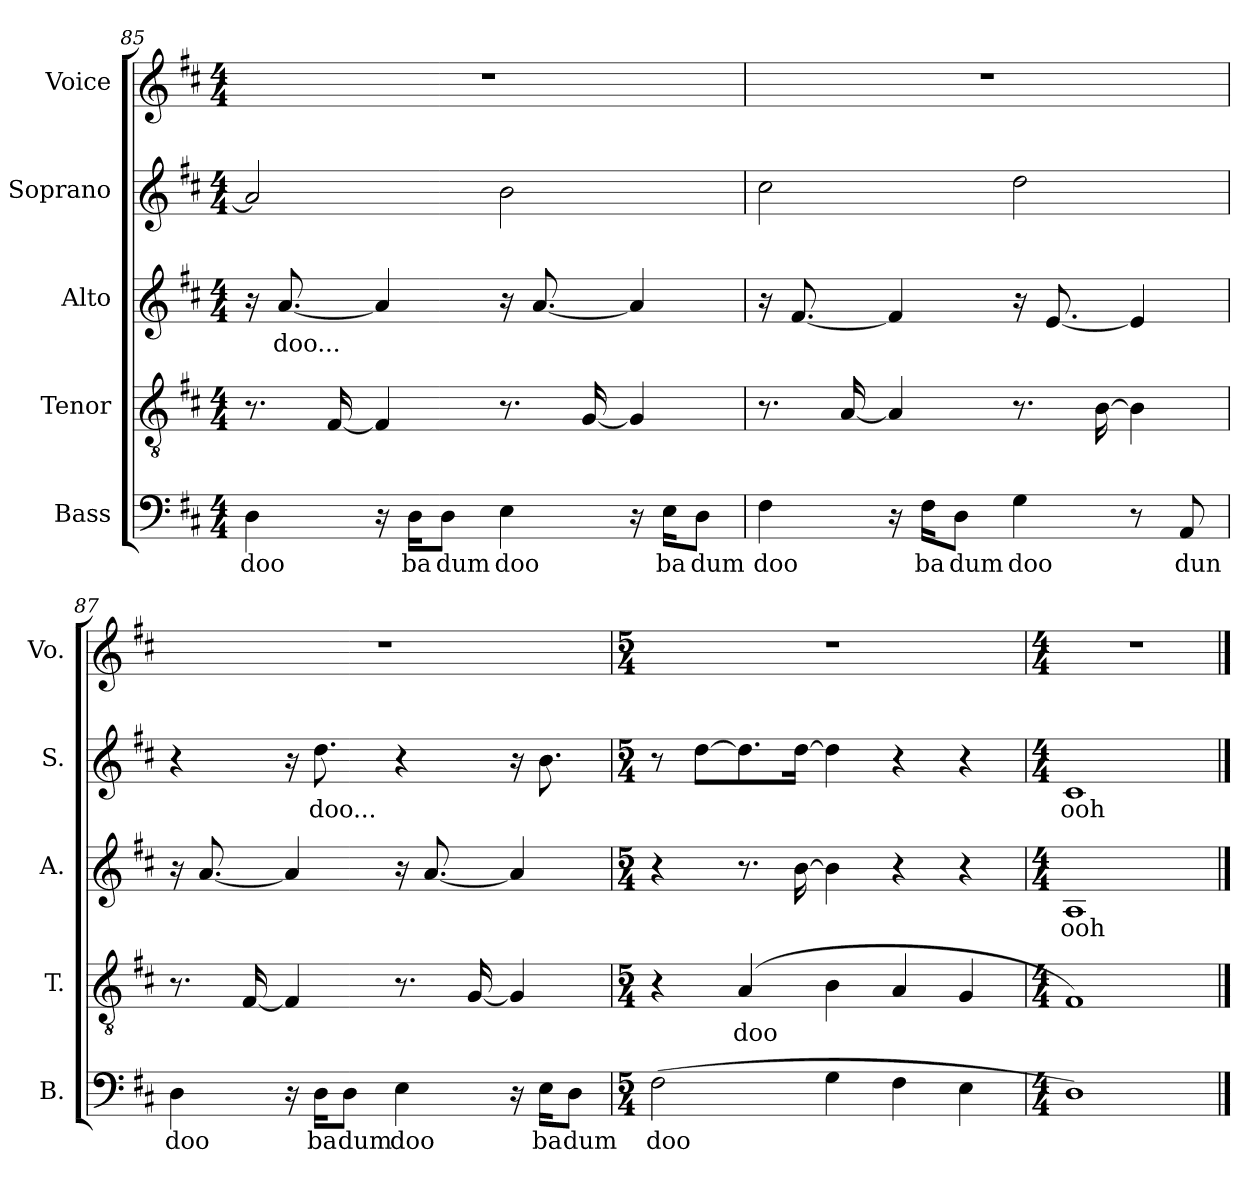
**kern	**text	**kern	**text	**kern	**text	**kern	**text	**kern
*part5	*part5	*part4	*part4	*part3	*part3	*part2	*part2	*part1
*staff5	*staff5	*staff4	*staff4	*staff3	*staff3	*staff2	*staff2	*staff1
*I"Bass	*	*I"Tenor	*	*I"Alto	*	*I"Soprano	*	*I"Voice
*I'B.	*	*I'T.	*	*I'A.	*	*I'S.	*	*I'Vo.
!!LO:LB:g=z
*clefF4	*	*clefGv2	*	*clefG2	*	*clefG2	*	*clefG2
*k[f#c#]	*	*k[f#c#]	*	*k[f#c#]	*	*k[f#c#]	*	*k[f#c#]
*M4/4	*	*M4/4	*	*M4/4	*	*M4/4	*	*M4/4
=85	=85	=85	=85	=85	=85	=85	=85	=85
4D\	doo	8.r	.	16r	.	2a/]	.	1r
.	.	.	.	[8.a/	doo...	.	.	.
.	.	[16F#/	.	.	.	.	.	.
16r	.	4F#/]	.	4a/]	.	.	.	.
16D\KL	ba	.	.	.	.	.	.	.
8D\J	dum	.	.	.	.	.	.	.
4E\	doo	8.r	.	16r	.	2b\	.	.
.	.	.	.	[8.a/	.	.	.	.
.	.	[16G/	.	.	.	.	.	.
16r	.	4G/]	.	4a/]	.	.	.	.
16E\KL	ba	.	.	.	.	.	.	.
8D\J	dum	.	.	.	.	.	.	.
=86	=86	=86	=86	=86	=86	=86	=86	=86
4F#\	doo	8.r	.	16r	.	2cc#\	.	1r
.	.	.	.	[8.f#/	.	.	.	.
.	.	[16A/	.	.	.	.	.	.
16r	.	4A/]	.	4f#/]	.	.	.	.
16F#\KL	ba	.	.	.	.	.	.	.
8D\J	dum	.	.	.	.	.	.	.
4G\	doo	8.r	.	16r	.	2dd\	.	.
.	.	.	.	[8.e/	.	.	.	.
.	.	[16B\	.	.	.	.	.	.
8r	.	4B\]	.	4e/]	.	.	.	.
8AA/	dun	.	.	.	.	.	.	.
=87	=87	=87	=87	=87	=87	=87	=87	=87
4D\	doo	8.r	.	16r	.	4r	.	1r
.	.	.	.	[8.a/	.	.	.	.
.	.	[16F#/	.	.	.	.	.	.
16r	.	4F#/]	.	4a/]	.	16r	.	.
16D\KL	ba	.	.	.	.	8.dd\	doo...	.
8D\J	dum	.	.	.	.	.	.	.
4E\	doo	8.r	.	16r	.	4r	.	.
.	.	.	.	[8.a/	.	.	.	.
.	.	[16G/	.	.	.	.	.	.
16r	.	4G/]	.	4a/]	.	16r	.	.
16E\KL	ba	.	.	.	.	8.b\	.	.
8D\J	dum	.	.	.	.	.	.	.
!!LO:PB:g=z
=88	=88	=88	=88	=88	=88	=88	=88	=88
*M5/4	*	*M5/4	*	*M5/4	*	*M5/4	*	*M5/4
(2F#\	doo	4r	.	4r	.	8r	.	4%5r
.	.	.	.	.	.	[8dd\L	.	.
.	.	(4A/	doo	8.r	.	8.dd\]	.	.
.	.	.	.	[16b\	.	[16dd\Jk	.	.
4G\	.	4B\	.	4b\]	.	4dd\]	.	.
4F#\	.	4A/	.	4r	.	4r	.	.
4E\	.	4G/	.	4r	.	4r	.	.
=89	=89	=89	=89	=89	=89	=89	=89	=89
*M4/4	*	*M4/4	*	*M4/4	*	*M4/4	*	*M4/4
1D)	.	1F#)	.	1A	ooh	1c#	ooh	1r
==	==	==	==	==	==	==	==	==
*-	*-	*-	*-	*-	*-	*-	*-	*-
